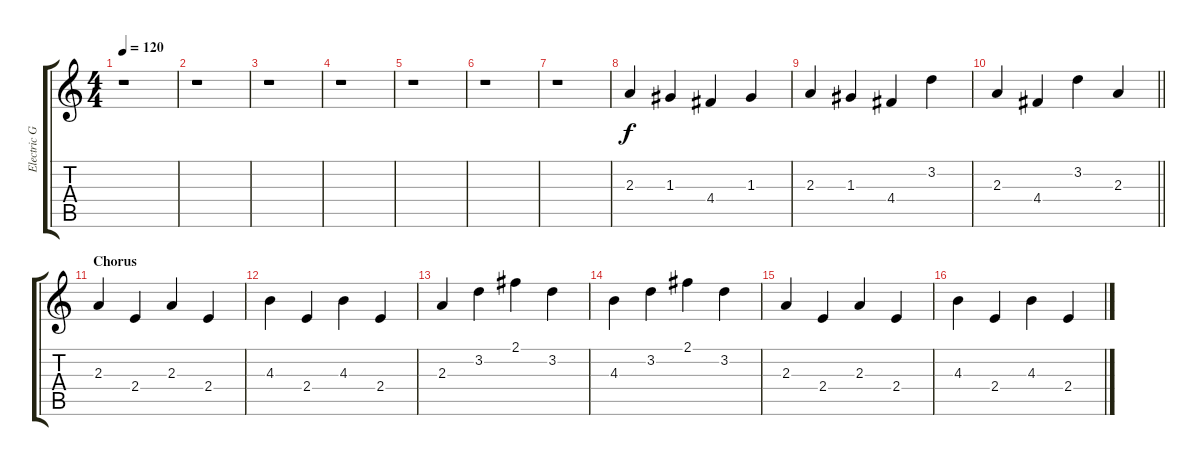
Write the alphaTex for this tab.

\track ("Electric Gtr 1" "Electric G") {instrument electricguitarclean}
\staff {score tabs}
\tuning (E4 B3 G3 D3 A2 E2) {hide}
\ts (4 4)
\tempo 120
\clef g2
\ks c
r.1{dy f} |
r.1 |
r.1 |
r.1 |
r.1 |
r.1 |
r.1 |
2.3.4 1.3.4 4.4.4 1.3.4 |
2.3.4 1.3.4 4.4.4 3.2.4 |
\barLineRight lightlight
2.3.4 4.4.4 3.2.4 2.3.4 |
\section ("" "Chorus")
2.3.4 2.4.4 2.3.4 2.4.4 |
4.3.4 2.4.4 4.3.4 2.4.4 |
2.3.4 3.2.4 2.1.4 3.2.4 |
4.3.4 3.2.4 2.1.4 3.2.4 |
2.3.4 2.4.4 2.3.4 2.4.4 |
4.3.4 2.4.4 4.3.4 2.4.4
